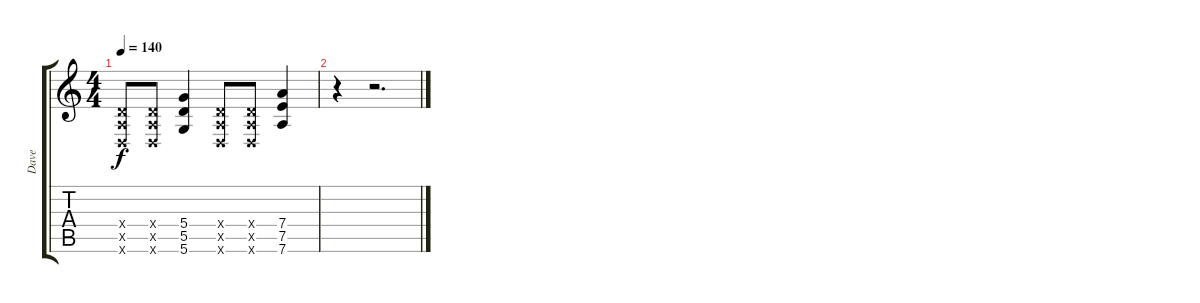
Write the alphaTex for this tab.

\track ("Dave" "Dave") {instrument overdrivenguitar}
\staff {score tabs}
\tuning (E4 B3 G3 D3 A2 D2) {hide}
\ts (4 4)
\tempo 140
\clef g2
\ks c
(0.4{x} 0.5{x} 0.6{x}).8{dy f} (0.4{x} 0.5{x} 0.6{x}).8 (5.4 5.5 5.6).4 (0.4{x} 0.5{x} 0.6{x}).8 (0.4{x} 0.5{x} 0.6{x}).8 (7.4 7.5 7.6).4 |
r.4 r.2{d}
